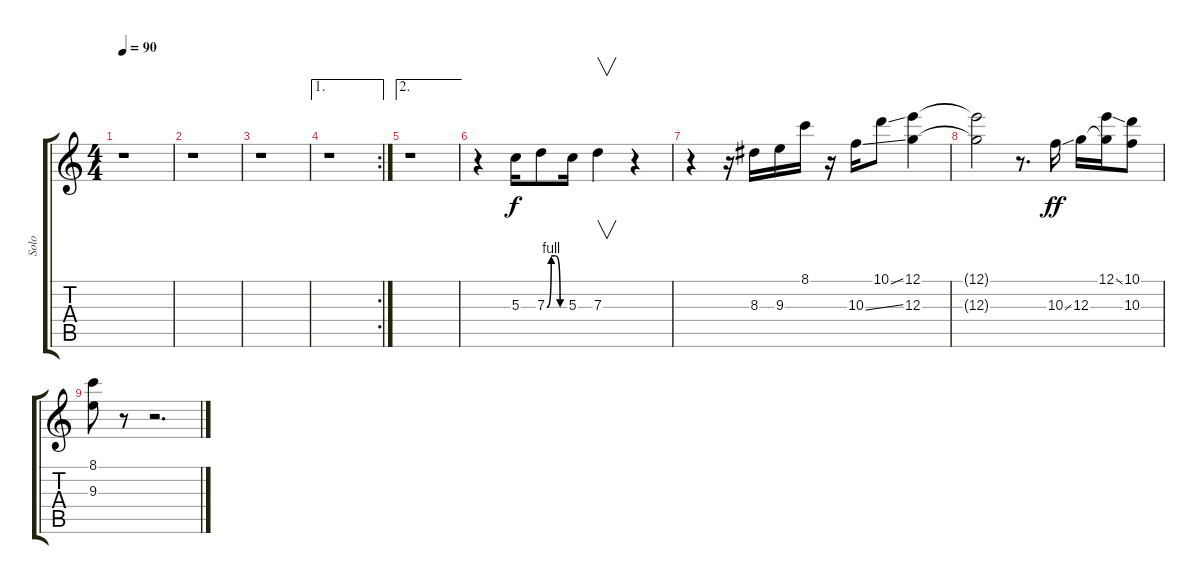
\track ("Solo" "Solo") {instrument electricguitarmuted}
\staff {score tabs}
\tuning (E4 B3 G3 D3 A2 E2) {hide}
\ts (4 4)
\tempo 90
\clef g2
\ks c
r.1{dy f} |
r.1 |
r.1 |
\ae 1
\rc 2
r.1 |
\ae 2
r.1 |
r.4 5.3.16 7.3{be (custom 0 0 15 4 30 4 45 0 60 0)}.8 5.3.16 7.3.4{v} r.4 |
r.4 r.16 8.3.16 9.3.16 8.1.16 r.16 10.3{ss}.16 10.1{ss}.8 (12.1 12.3).4 |
(12.1{t} 12.3{t}).2 r.8{d} 10.3{ss}.16{dy ff} 12.3.16 (12.1{ss} 12.3{t}).16 (10.1 10.3).8 |
(8.1 9.3).8 r.8 r.2{d}
